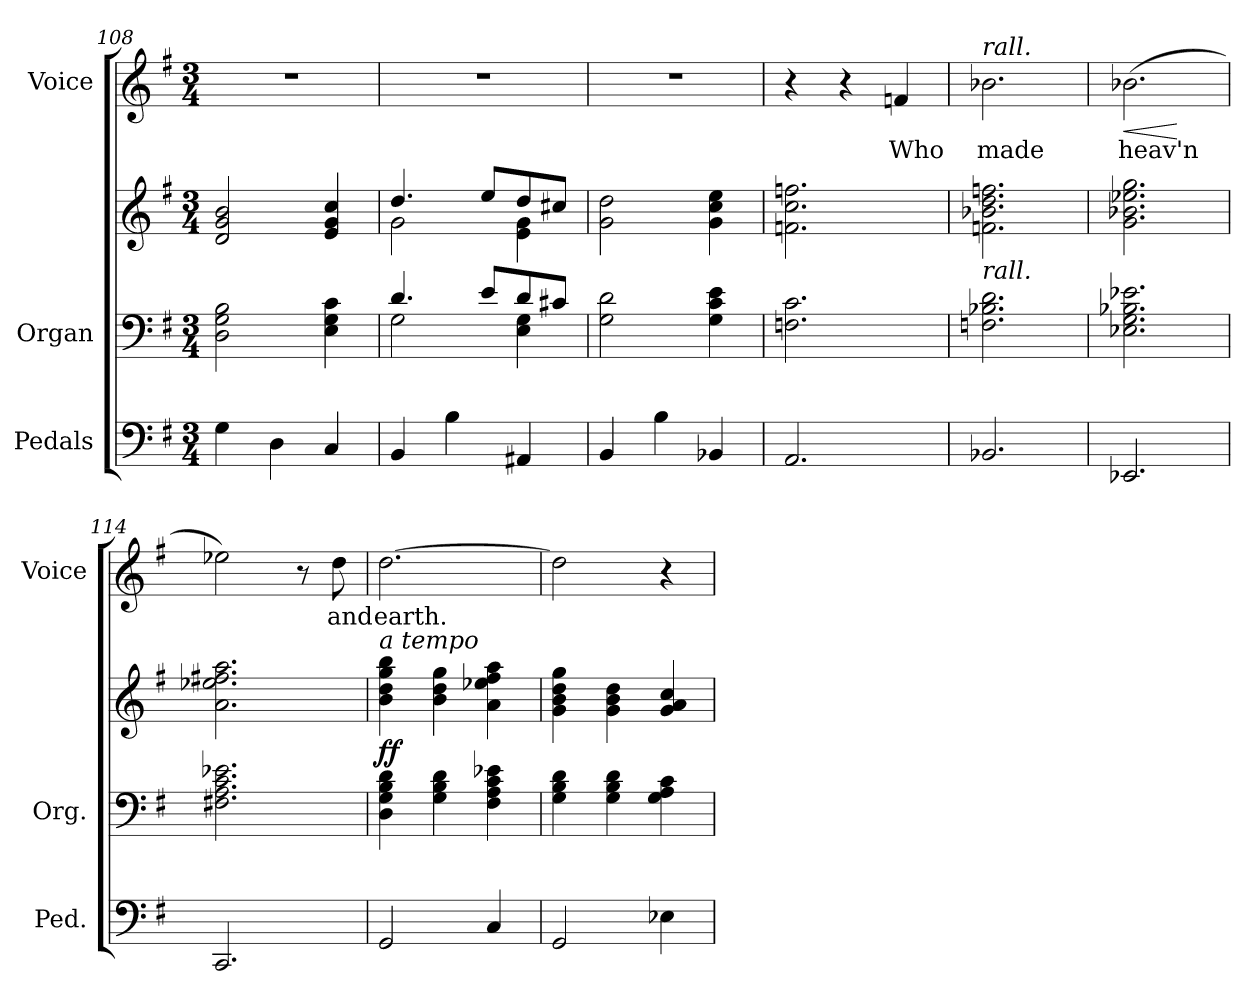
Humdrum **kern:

**kern	**kern	**kern	**dynam	**kern	**text	**dynam
*part3	*part2	*part2	*part2	*part1	*part1	*part1
*staff4	*staff3	*staff2	*staff2/3	*staff1	*staff1	*staff1
*I"Pedals	*I"Organ	*	*	*I"Voice	*	*
*I'Ped.	*I'Org.	*	*	*I'Voice	*	*
*clefF4	*clefF4	*clefG2	*	*clefG2	*	*
*k[f#]	*k[f#]	*k[f#]	*	*k[f#]	*	*
*G:	*G:	*G:	*	*G:	*	*
*M3/4	*M3/4	*M3/4	*	*M3/4	*	*
=108	=108	=108	=108	=108	=108	=108
!	!	!	!	!LO:N:vis=1	!	!
4Gi\	2Di\ 2Gi 2Bi	2di/ 2gi 2bi	.	2.r	.	.
4Di\	.	.	.	.	.	.
4Ci/	4Ei\ 4Gi 4ci	4ei/ 4gi 4cci	.	.	.	.
!!LO:LB:g=z
=109	=109	=109	=109	=109	=109	=109
*	*^	*^	*	*	*	*
!	!	!	!	!	!	!LO:N:vis=1	!	!
4BBi/	4.di/	2Gi\	4.ddi/	2gi\	.	2.r	.	.
4Bi\	.	.	.	.	.	.	.	.
.	8ei/L	.	8eei/L	.	.	.	.	.
4AA#Xi/	8di/	4Ei\ 4Gi	8ddi/	4ei\ 4gi	.	.	.	.
.	8c#Xi/J	.	8cc#Xi/J	.	.	.	.	.
*	*v	*v	*	*	*	*	*	*
*	*	*v	*v	*	*	*	*
=110	=110	=110	=110	=110	=110	=110
!	!	!	!	!LO:N:vis=1	!	!
4BBi/	2Gi\ 2di	2gi\ 2ddi	.	2.r	.	.
4Bi\	.	.	.	.	.	.
4BB-Xi/	4Gi\ 4ci 4ei	4gi\ 4cci 4eei	.	.	.	.
=111	=111	=111	=111	=111	=111	=111
2.AAi/	2.Fni\ 2.ci	2.fni\ 2.cci 2.ffni	.	4r	.	.
.	.	.	.	4r	.	.
!	!	!	!	!	!LO:LY:b:color=#000000	!
.	.	.	.	4fni/	Who	.
=112	=112	=112	=112	=112	=112	=112
!	!	!	!	!LO:TX:a:i:t=rall.	!	!
!	!	!LO:TX:b:i:t=rall.	!	!	!	!
!	!	!	!	!	!LO:LY:b:color=#000000	!
2.BB-Xi/	2.Fni\ 2.B-Xi 2.di	2.fni\ 2.b-Xi 2.ddi 2.ffni	.	2.b-Xi\	made	.
=113	=113	=113	=113	=113	=113	=113
!	!	!	!	!	!LO:LY:b:color=#000000	!LO:HP:b
2.EE-Xi/	2.E-Xi\ 2.Gi 2.B-Xi 2.e-Xi	2.gi\ 2.b-Xi 2.ee-Xi 2.ggi	.	(2.b-Xi\	heav'n	<
.	.	.	.	.	.	[
=114	=114	=114	=114	=114	=114	=114
2.CCi/	2.F#Xi\ 2.Ai 2.ci 2.e-Xi	2.ai\ 2.ee-Xi 2.ff#Xi 2.aai	.	2ee-Xi\)	.	.
.	.	.	.	8r	.	.
!	!	!	!	!	!LO:LY:b:color=#000000	!
.	.	.	.	8ddi\	and	.
!!LO:LB:g=z
=115	=115	=115	=115	=115	=115	=115
!	!	!LO:TX:a:i:t=a tempo	!	!	!	!
!	!	!	!	!	!LO:LY:b:color=#000000	!
2GGi/	4Di\ 4Gi 4Bi 4di	4bi\ 4ddi 4ggi 4bbi	ff	[2.ddi\	earth.	.
.	4Gi\ 4Bi 4di	4bi\ 4ddi 4ggi	.	.	.	.
4Ci/	4F#i\ 4Ai 4ci 4e-Xi	4ai\ 4ee-Xi 4ff#i 4aai	.	.	.	.
=116	=116	=116	=116	=116	=116	=116
2GGi/	4Gi\ 4Bi 4di	4gi\ 4bi 4ddi 4ggi	.	2ddi\]	.	.
.	4Gi\ 4Bi 4di	4gi\ 4bi 4ddi	.	.	.	.
4E-Xi\	4Gi\ 4Ai 4ci	4gi/ 4ai 4cci	.	4r	.	.
=	=	=	=	=	=	=
*-	*-	*-	*-	*-	*-	*-
